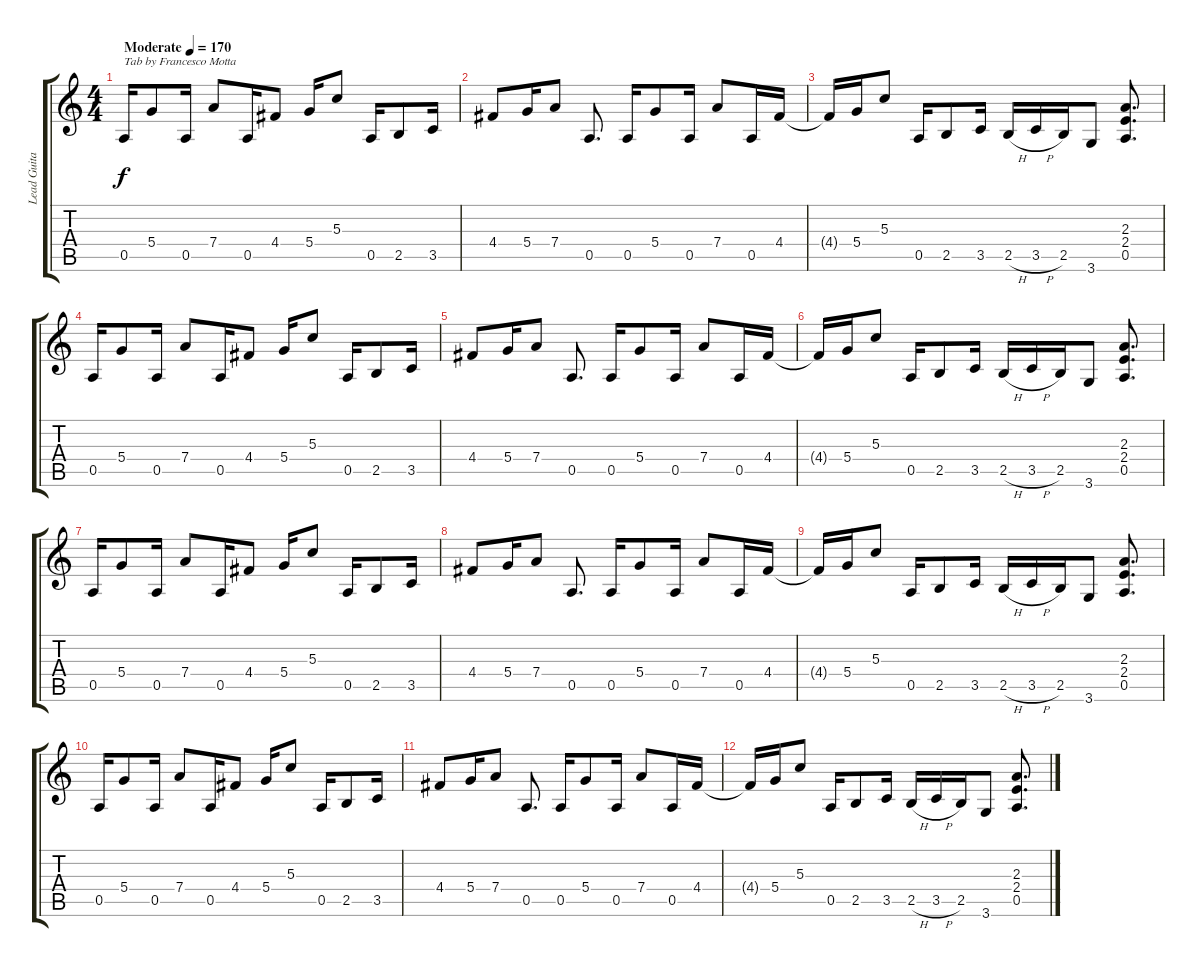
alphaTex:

\track ("Lead Guitar" "Lead Guita") {instrument distortionguitar}
\staff {score tabs}
\tuning (E4 B3 G3 D3 A2 E2) {hide}
\ts (4 4)
\tempo (170 "Moderate")
\clef g2
\ks c
0.5.16{txt "Tab by Francesco Motta" dy f instrument distortionguitar} 5.4.8 0.5.16 7.4.8 0.5.16 4.4.8 5.4.16 5.3.8 0.5.16 2.5.8 3.5.16 |
4.4.8 5.4.16 7.4.8 0.5.8{d} 0.5.16 5.4.8 0.5.16 7.4.8 0.5.16 4.4.16 |
4.4{t}.16 5.4.16 5.3.8 0.5.16 2.5.8 3.5.16 2.5{h}.16 3.5{h}.16 2.5.16 3.6.8 (2.3 2.4 0.5).8{d} |
0.5.16 5.4.8 0.5.16 7.4.8 0.5.16 4.4.8 5.4.16 5.3.8 0.5.16 2.5.8 3.5.16 |
4.4.8 5.4.16 7.4.8 0.5.8{d} 0.5.16 5.4.8 0.5.16 7.4.8 0.5.16 4.4.16 |
4.4{t}.16 5.4.16 5.3.8 0.5.16 2.5.8 3.5.16 2.5{h}.16 3.5{h}.16 2.5.16 3.6.8 (2.3 2.4 0.5).8{d} |
0.5.16 5.4.8 0.5.16 7.4.8 0.5.16 4.4.8 5.4.16 5.3.8 0.5.16 2.5.8 3.5.16 |
4.4.8 5.4.16 7.4.8 0.5.8{d} 0.5.16 5.4.8 0.5.16 7.4.8 0.5.16 4.4.16 |
4.4{t}.16 5.4.16 5.3.8 0.5.16 2.5.8 3.5.16 2.5{h}.16 3.5{h}.16 2.5.16 3.6.8 (2.3 2.4 0.5).8{d} |
0.5.16 5.4.8 0.5.16 7.4.8 0.5.16 4.4.8 5.4.16 5.3.8 0.5.16 2.5.8 3.5.16 |
4.4.8 5.4.16 7.4.8 0.5.8{d} 0.5.16 5.4.8 0.5.16 7.4.8 0.5.16 4.4.16 |
4.4{t}.16 5.4.16 5.3.8 0.5.16 2.5.8 3.5.16 2.5{h}.16 3.5{h}.16 2.5.16 3.6.8 (2.3 2.4 0.5).8{d}
